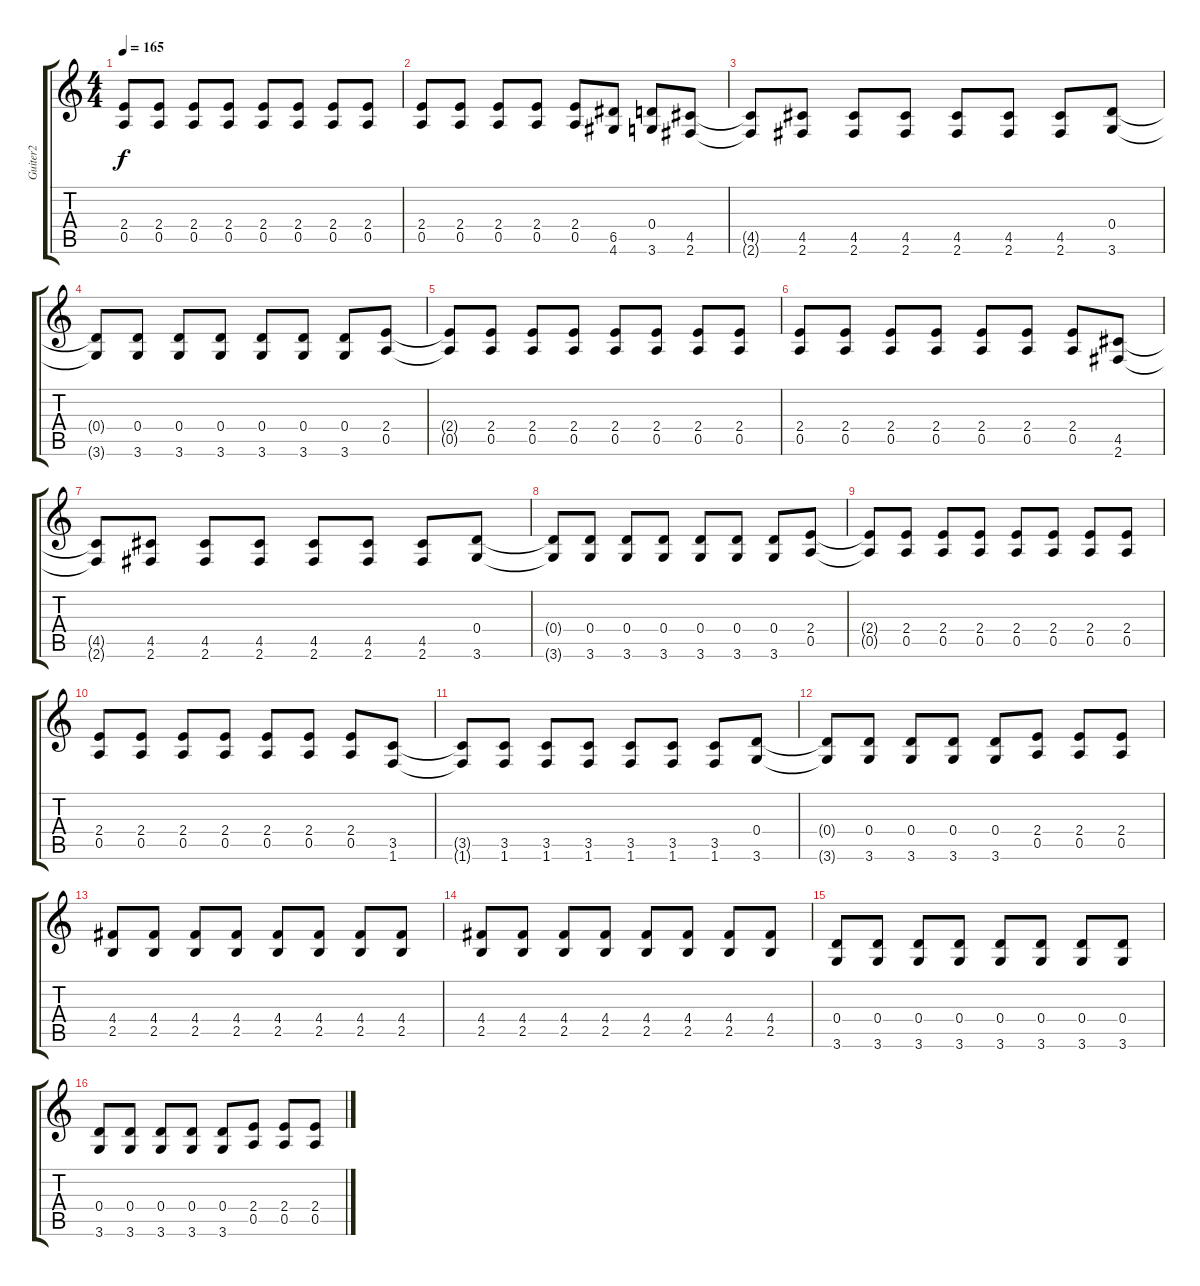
\track ("Guiter2" "Guiter2") {instrument distortionguitar}
\staff {score tabs}
\tuning (E4 B3 G3 D3 A2 E2) {hide}
\ts (4 4)
\tempo 165
\clef g2
\ks c
(2.4 0.5).8{dy f} (2.4 0.5).8 (2.4 0.5).8 (2.4 0.5).8 (2.4 0.5).8 (2.4 0.5).8 (2.4 0.5).8 (2.4 0.5).8 |
(2.4 0.5).8 (2.4 0.5).8 (2.4 0.5).8 (2.4 0.5).8 (2.4 0.5).8 (6.5 4.6).8 (0.4 3.6).8 (4.5 2.6).8 |
(4.5{t} 2.6{t}).8 (4.5 2.6).8 (4.5 2.6).8 (4.5 2.6).8 (4.5 2.6).8 (4.5 2.6).8 (4.5 2.6).8 (0.4 3.6).8 |
(0.4{t} 3.6{t}).8 (0.4 3.6).8 (0.4 3.6).8 (0.4 3.6).8 (0.4 3.6).8 (0.4 3.6).8 (0.4 3.6).8 (2.4 0.5).8 |
(2.4{t} 0.5{t}).8 (2.4 0.5).8 (2.4 0.5).8 (2.4 0.5).8 (2.4 0.5).8 (2.4 0.5).8 (2.4 0.5).8 (2.4 0.5).8 |
(2.4 0.5).8 (2.4 0.5).8 (2.4 0.5).8 (2.4 0.5).8 (2.4 0.5).8 (2.4 0.5).8 (2.4 0.5).8 (4.5 2.6).8 |
(4.5{t} 2.6{t}).8 (4.5 2.6).8 (4.5 2.6).8 (4.5 2.6).8 (4.5 2.6).8 (4.5 2.6).8 (4.5 2.6).8 (0.4 3.6).8 |
(0.4{t} 3.6{t}).8 (0.4 3.6).8 (0.4 3.6).8 (0.4 3.6).8 (0.4 3.6).8 (0.4 3.6).8 (0.4 3.6).8 (2.4 0.5).8 |
(2.4{t} 0.5{t}).8 (2.4 0.5).8 (2.4 0.5).8 (2.4 0.5).8 (2.4 0.5).8 (2.4 0.5).8 (2.4 0.5).8 (2.4 0.5).8 |
(2.4 0.5).8 (2.4 0.5).8 (2.4 0.5).8 (2.4 0.5).8 (2.4 0.5).8 (2.4 0.5).8 (2.4 0.5).8 (3.5 1.6).8 |
(3.5{t} 1.6{t}).8 (3.5 1.6).8 (3.5 1.6).8 (3.5 1.6).8 (3.5 1.6).8 (3.5 1.6).8 (3.5 1.6).8 (0.4 3.6).8 |
(0.4{t} 3.6{t}).8 (0.4 3.6).8 (0.4 3.6).8 (0.4 3.6).8 (0.4 3.6).8 (2.4 0.5).8 (2.4 0.5).8 (2.4 0.5).8 |
(4.4 2.5).8 (4.4 2.5).8 (4.4 2.5).8 (4.4 2.5).8 (4.4 2.5).8 (4.4 2.5).8 (4.4 2.5).8 (4.4 2.5).8 |
(4.4 2.5).8 (4.4 2.5).8 (4.4 2.5).8 (4.4 2.5).8 (4.4 2.5).8 (4.4 2.5).8 (4.4 2.5).8 (4.4 2.5).8 |
(0.4 3.6).8 (0.4 3.6).8 (0.4 3.6).8 (0.4 3.6).8 (0.4 3.6).8 (0.4 3.6).8 (0.4 3.6).8 (0.4 3.6).8 |
(0.4 3.6).8 (0.4 3.6).8 (0.4 3.6).8 (0.4 3.6).8 (0.4 3.6).8 (2.4 0.5).8 (2.4 0.5).8 (2.4 0.5).8
